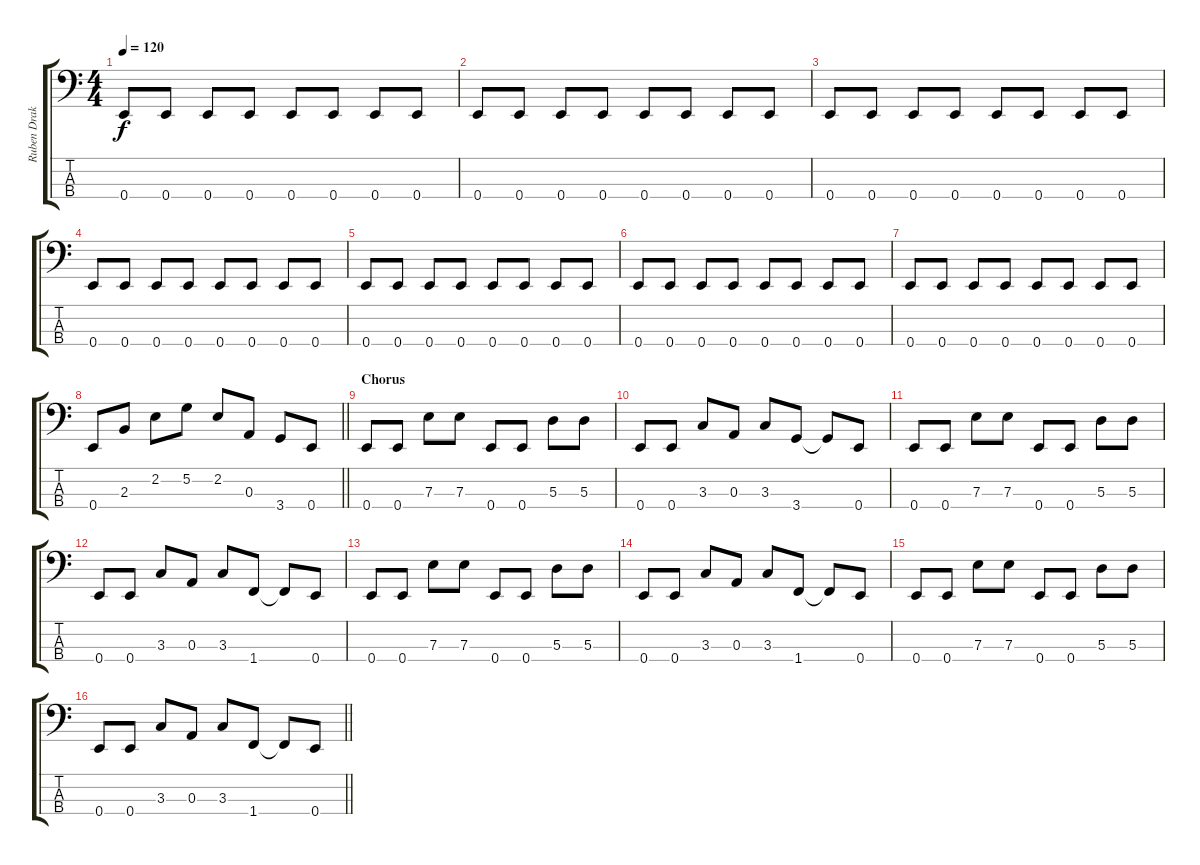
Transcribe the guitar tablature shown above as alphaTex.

\track ("Ruben Drake" "Ruben Drak") {instrument electricbasspick}
\staff {score tabs}
\tuning (G2 D2 A1 E1) {hide}
\ts (4 4)
\tempo 120
\clef f4
\ks c
0.4.8{dy f} 0.4.8 0.4.8 0.4.8 0.4.8 0.4.8 0.4.8 0.4.8 |
0.4.8 0.4.8 0.4.8 0.4.8 0.4.8 0.4.8 0.4.8 0.4.8 |
0.4.8 0.4.8 0.4.8 0.4.8 0.4.8 0.4.8 0.4.8 0.4.8 |
0.4.8 0.4.8 0.4.8 0.4.8 0.4.8 0.4.8 0.4.8 0.4.8 |
0.4.8 0.4.8 0.4.8 0.4.8 0.4.8 0.4.8 0.4.8 0.4.8 |
0.4.8 0.4.8 0.4.8 0.4.8 0.4.8 0.4.8 0.4.8 0.4.8 |
0.4.8 0.4.8 0.4.8 0.4.8 0.4.8 0.4.8 0.4.8 0.4.8 |
\barLineRight lightlight
0.4.8 2.3.8 2.2.8 5.2.8 2.2.8 0.3.8 3.4.8 0.4.8 |
\section ("" "Chorus")
0.4.8 0.4.8 7.3.8 7.3.8 0.4.8 0.4.8 5.3.8 5.3.8 |
0.4.8 0.4.8 3.3.8 0.3.8 3.3.8 3.4.8 3.4{t}.8 0.4.8 |
0.4.8 0.4.8 7.3.8 7.3.8 0.4.8 0.4.8 5.3.8 5.3.8 |
0.4.8 0.4.8 3.3.8 0.3.8 3.3.8 1.4.8 1.4{t}.8 0.4.8 |
0.4.8 0.4.8 7.3.8 7.3.8 0.4.8 0.4.8 5.3.8 5.3.8 |
0.4.8 0.4.8 3.3.8 0.3.8 3.3.8 1.4.8 1.4{t}.8 0.4.8 |
0.4.8 0.4.8 7.3.8 7.3.8 0.4.8 0.4.8 5.3.8 5.3.8 |
\barLineRight lightlight
0.4.8 0.4.8 3.3.8 0.3.8 3.3.8 1.4.8 1.4{t}.8 0.4.8
